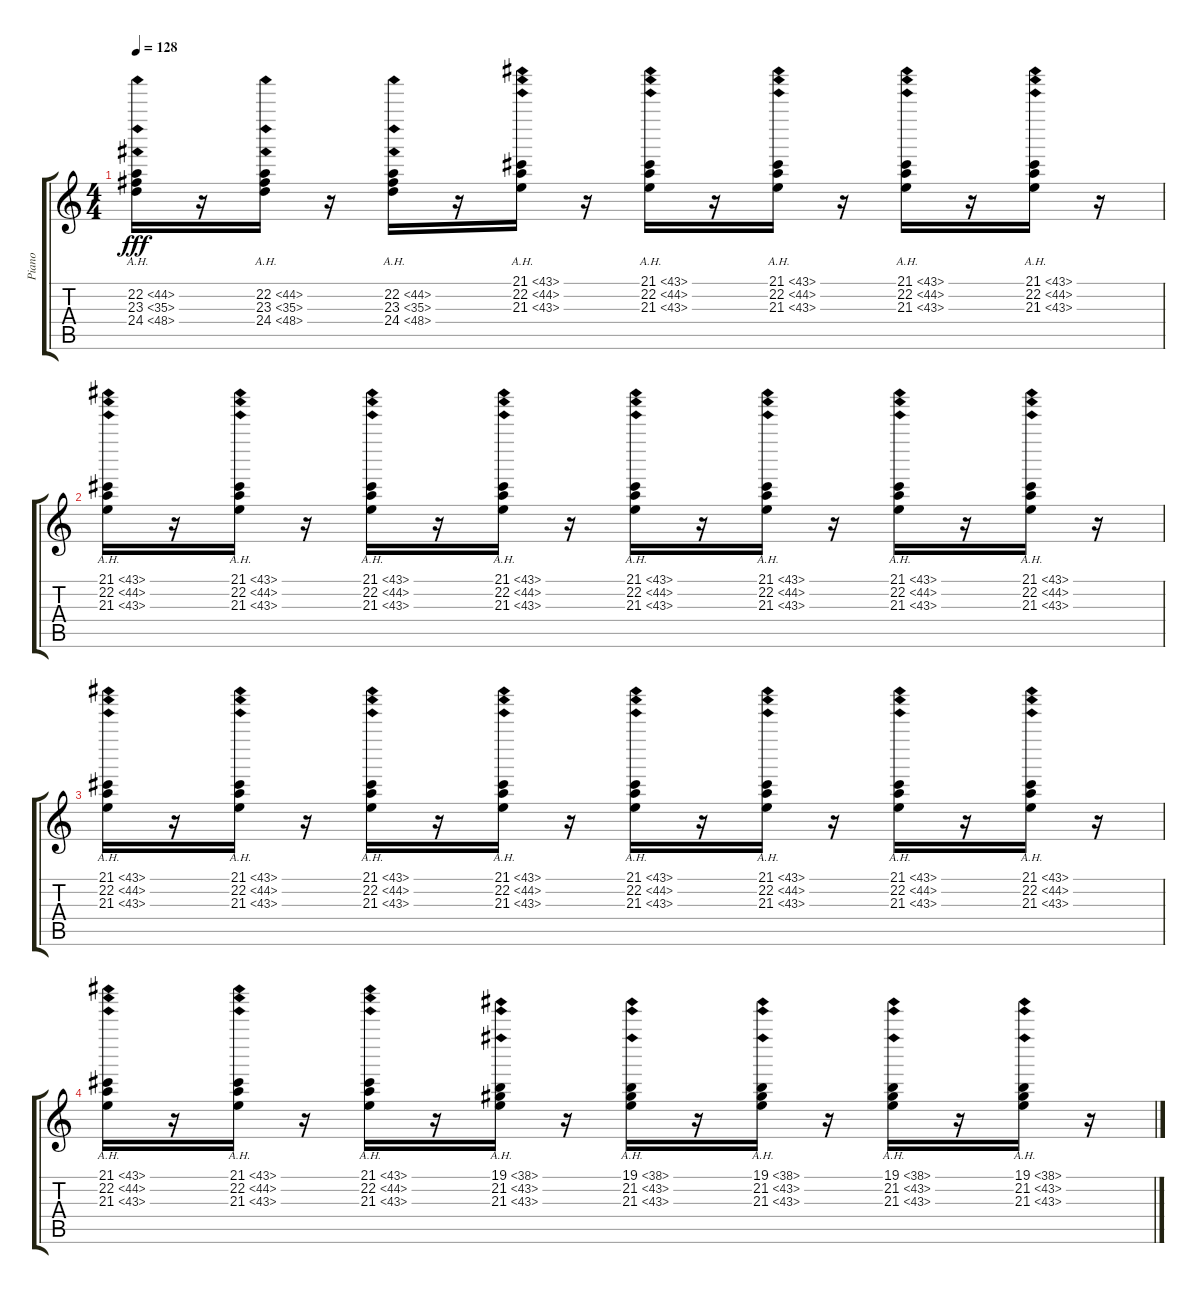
\track ("Piano" "Piano") {instrument acousticgrandpiano}
\staff {score tabs}
\tuning (E4 B3 G3 D3 A2 E2) {hide}
\ts (4 4)
\tempo 128
\clef g2
\ks c
(22.2{ah 22} 23.3{ah 12} 24.4{ah 24}).16{dy fff} r.16 (22.2{ah 22} 23.3{ah 12} 24.4{ah 24}).16 r.16 (22.2{ah 22} 23.3{ah 12} 24.4{ah 24}).16 r.16 (21.1{ah 22} 22.2{ah 22} 21.3{ah 22}).16 r.16 (21.1{ah 22} 22.2{ah 22} 21.3{ah 22}).16 r.16 (21.1{ah 22} 22.2{ah 22} 21.3{ah 22}).16 r.16 (21.1{ah 22} 22.2{ah 22} 21.3{ah 22}).16 r.16 (21.1{ah 22} 22.2{ah 22} 21.3{ah 22}).16 r.16 |
(21.1{ah 22} 22.2{ah 22} 21.3{ah 22}).16 r.16 (21.1{ah 22} 22.2{ah 22} 21.3{ah 22}).16 r.16 (21.1{ah 22} 22.2{ah 22} 21.3{ah 22}).16 r.16 (21.1{ah 22} 22.2{ah 22} 21.3{ah 22}).16 r.16 (21.1{ah 22} 22.2{ah 22} 21.3{ah 22}).16 r.16 (21.1{ah 22} 22.2{ah 22} 21.3{ah 22}).16 r.16 (21.1{ah 22} 22.2{ah 22} 21.3{ah 22}).16 r.16 (21.1{ah 22} 22.2{ah 22} 21.3{ah 22}).16 r.16 |
(21.1{ah 22} 22.2{ah 22} 21.3{ah 22}).16 r.16 (21.1{ah 22} 22.2{ah 22} 21.3{ah 22}).16 r.16 (21.1{ah 22} 22.2{ah 22} 21.3{ah 22}).16 r.16 (21.1{ah 22} 22.2{ah 22} 21.3{ah 22}).16 r.16 (21.1{ah 22} 22.2{ah 22} 21.3{ah 22}).16 r.16 (21.1{ah 22} 22.2{ah 22} 21.3{ah 22}).16 r.16 (21.1{ah 22} 22.2{ah 22} 21.3{ah 22}).16 r.16 (21.1{ah 22} 22.2{ah 22} 21.3{ah 22}).16 r.16 |
(21.1{ah 22} 22.2{ah 22} 21.3{ah 22}).16 r.16 (21.1{ah 22} 22.2{ah 22} 21.3{ah 22}).16 r.16 (21.1{ah 22} 22.2{ah 22} 21.3{ah 22}).16 r.16 (19.1{ah 19} 21.2{ah 22} 21.3{ah 22}).16 r.16 (19.1{ah 19} 21.2{ah 22} 21.3{ah 22}).16 r.16 (19.1{ah 19} 21.2{ah 22} 21.3{ah 22}).16 r.16 (19.1{ah 19} 21.2{ah 22} 21.3{ah 22}).16 r.16 (19.1{ah 19} 21.2{ah 22} 21.3{ah 22}).16 r.16
